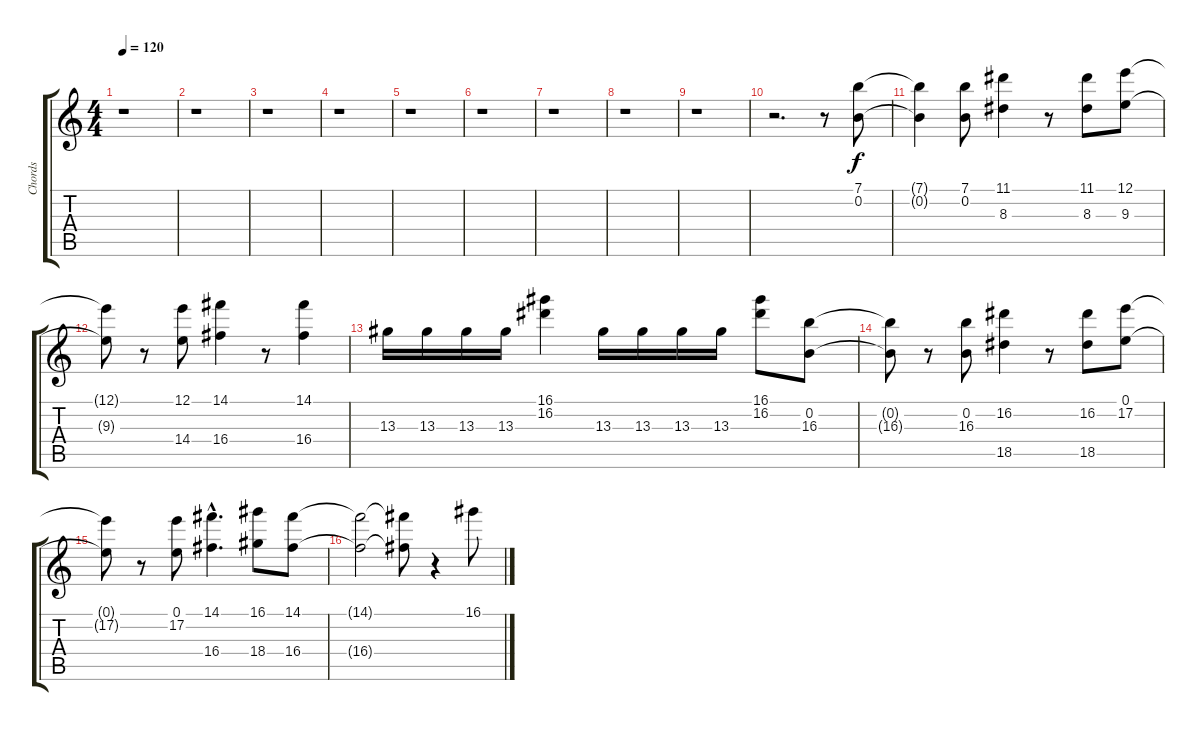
\track ("Chords" "Chords") {instrument overdrivenguitar}
\staff {score tabs}
\tuning (E4 B3 G3 D3 A2 E2) {hide}
\ts (4 4)
\tempo 120
\clef g2
\ks c
r.1{dy f} |
r.1 |
r.1 |
r.1 |
r.1 |
r.1 |
r.1 |
r.1 |
r.1 |
r.2{d} r.8 (7.1 0.2).8 |
(7.1{t} 0.2{t}).4 (7.1 0.2).8 (11.1 8.3).4 r.8 (11.1 8.3).8 (12.1 9.3).8 |
(12.1{t} 9.3{t}).8 r.8 (12.1 14.4).8 (14.1 16.4).4 r.8 (14.1 16.4).4 |
13.3.16 13.3.16 13.3.16 13.3.16 (16.1 16.2).4 13.3.16 13.3.16 13.3.16 13.3.16 (16.1 16.2).8 (0.2 16.3).8 |
(0.2{t} 16.3{t}).8 r.8 (0.2 16.3).8 (16.2 18.5).4 r.8 (16.2 18.5).8 (0.1 17.2).8 |
(0.1{t} 17.2{t}).8 r.8 (0.1 17.2).8 (14.1{hac} 16.4{hac}).4{d} (16.1 18.4).8 (14.1 16.4).8 |
(14.1{t} 16.4{t}).2 (14.1{t} 16.4{t}).8 r.4 16.1.8
